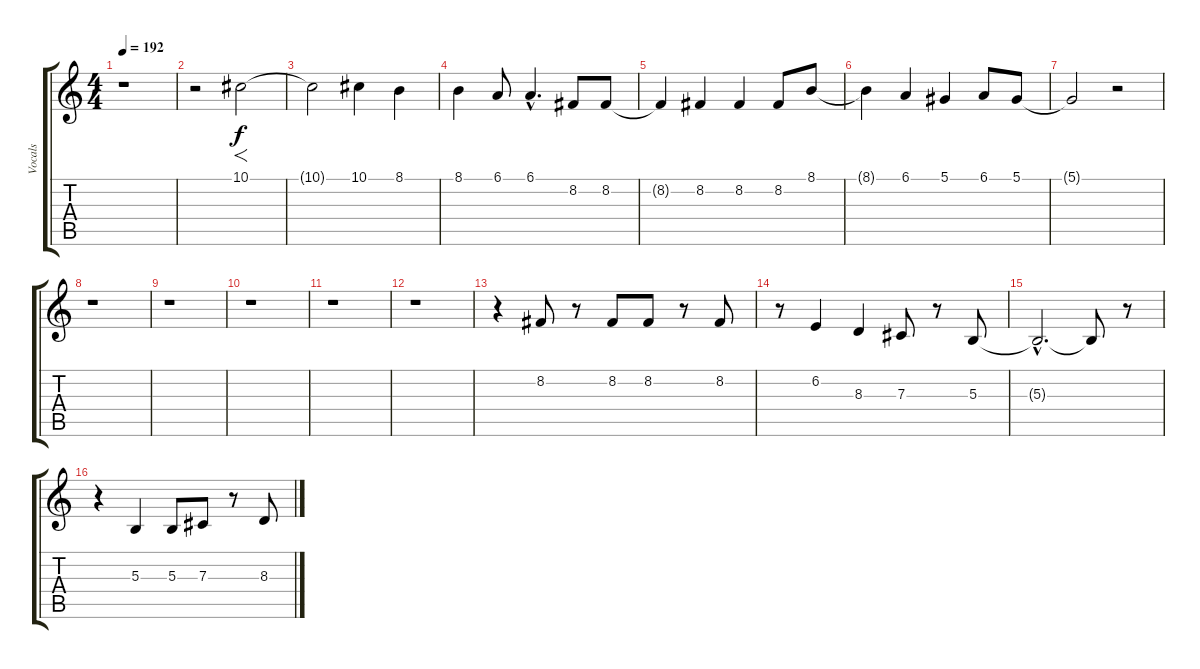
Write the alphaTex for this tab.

\track ("Vocals" "Vocals") {instrument lead2sawtooth}
\staff {score tabs}
\tuning (Eb4 Bb3 Gb3 Db3 Ab2 Eb2) {hide}
\ts (4 4)
\tempo 192
\clef g2
\ks c
r.1{dy f} |
r.2 10.1.2{f} |
10.1{t}.2 10.1.4 8.1.4 |
8.1.4 6.1.8 6.1{hac}.4{d} 8.2.8 8.2.8 |
8.2{t}.4 8.2.4 8.2.4 8.2.8 8.1.8 |
8.1{t}.4 6.1.4 5.1.4 6.1.8 5.1.8 |
\section ("" "")
5.1{t}.2 r.2 |
r.1 |
r.1 |
r.1 |
\section ("" "")
r.1 |
r.1 |
r.4 8.2.8 r.8 8.2.8 8.2.8 r.8 8.2.8 |
r.8 6.2.4 8.3.4 7.3.8 r.8 5.3.8 |
5.3{hac t}.2{d} 5.3{t}.8 r.8 |
r.4 5.3.4 5.3.8 7.3.8 r.8 8.3.8
